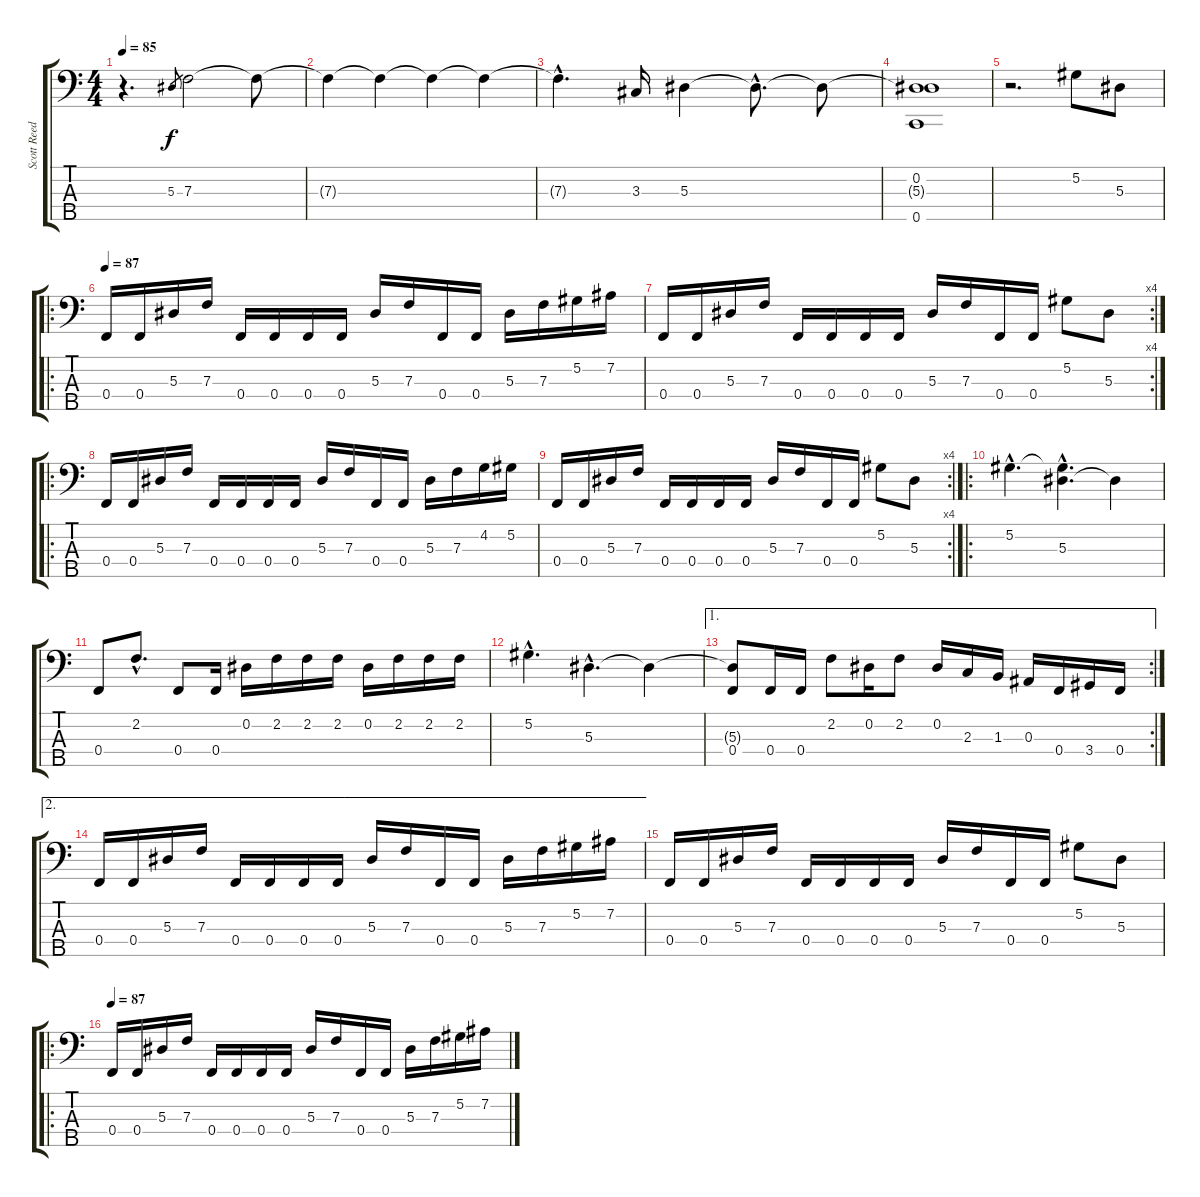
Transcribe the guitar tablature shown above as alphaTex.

\track ("Scott Reeder" "Scott Reed") {instrument electricbassfinger}
\staff {score tabs}
\tuning (Ab2 Eb2 Bb1 F1 C1) {hide}
\ts (4 4)
\tempo 85
\clef f4
\ks c
r.4{d dy f} 5.3.8{gr} 7.3.2 7.3{t}.8 |
7.3{t}.4 7.3{t}.4 7.3{t}.4 7.3{t}.4 |
7.3{hac t}.4{d} 3.3.16 5.3.4 5.3{hac t}.8{d} 5.3{t}.8{volume 0} |
(0.2 5.3{t} 0.5).1{volume 13} |
r.2{d} 5.2.8 5.3.8 |
\ro
\tempo 87
0.4.16 0.4.16 5.3.16 7.3.16 0.4.16 0.4.16 0.4.16 0.4.16 5.3.16 7.3.16 0.4.16 0.4.16 5.3.16 7.3.16 5.2.16 7.2.16 |
\rc 4
0.4.16 0.4.16 5.3.16 7.3.16 0.4.16 0.4.16 0.4.16 0.4.16 5.3.16 7.3.16 0.4.16 0.4.16 5.2.8 5.3.8 |
\ro
0.4.16 0.4.16 5.3.16 7.3.16 0.4.16 0.4.16 0.4.16 0.4.16 5.3.16 7.3.16 0.4.16 0.4.16 5.3.16 7.3.16 4.2.16 5.2.16 |
\rc 4
0.4.16 0.4.16 5.3.16 7.3.16 0.4.16 0.4.16 0.4.16 0.4.16 5.3.16 7.3.16 0.4.16 0.4.16 5.2.8 5.3.8 |
\ro
5.2{hac}.4{d} (5.2{hac t} 5.3{hac}).4{d} 5.3{t}.4 |
0.4.8 2.2{hac}.8{d} 0.4.8 0.4.16 0.2.16 2.2.16 2.2.16 2.2.16 0.2.16 2.2.16 2.2.16 2.2.16 |
5.2{hac}.4{d} 5.3{hac}.4{d} 5.3{t}.4 |
\ae 1
\rc 2
(5.3{t} 0.4).8 0.4.16 0.4.16 2.2.8 0.2.16 2.2.8 0.2.16 2.3.16 1.3.16 0.3.16 0.4.16 3.4.16 0.4.16 |
\ae 2
0.4.16 0.4.16 5.3.16 7.3.16 0.4.16 0.4.16 0.4.16 0.4.16 5.3.16 7.3.16 0.4.16 0.4.16 5.3.16 7.3.16 5.2.16 7.2.16 |
0.4.16 0.4.16 5.3.16 7.3.16 0.4.16 0.4.16 0.4.16 0.4.16 5.3.16 7.3.16 0.4.16 0.4.16 5.2.8 5.3.8 |
\ro
\tempo 87
0.4.16 0.4.16 5.3.16 7.3.16 0.4.16 0.4.16 0.4.16 0.4.16 5.3.16 7.3.16 0.4.16 0.4.16 5.3.16 7.3.16 5.2.16 7.2.16
